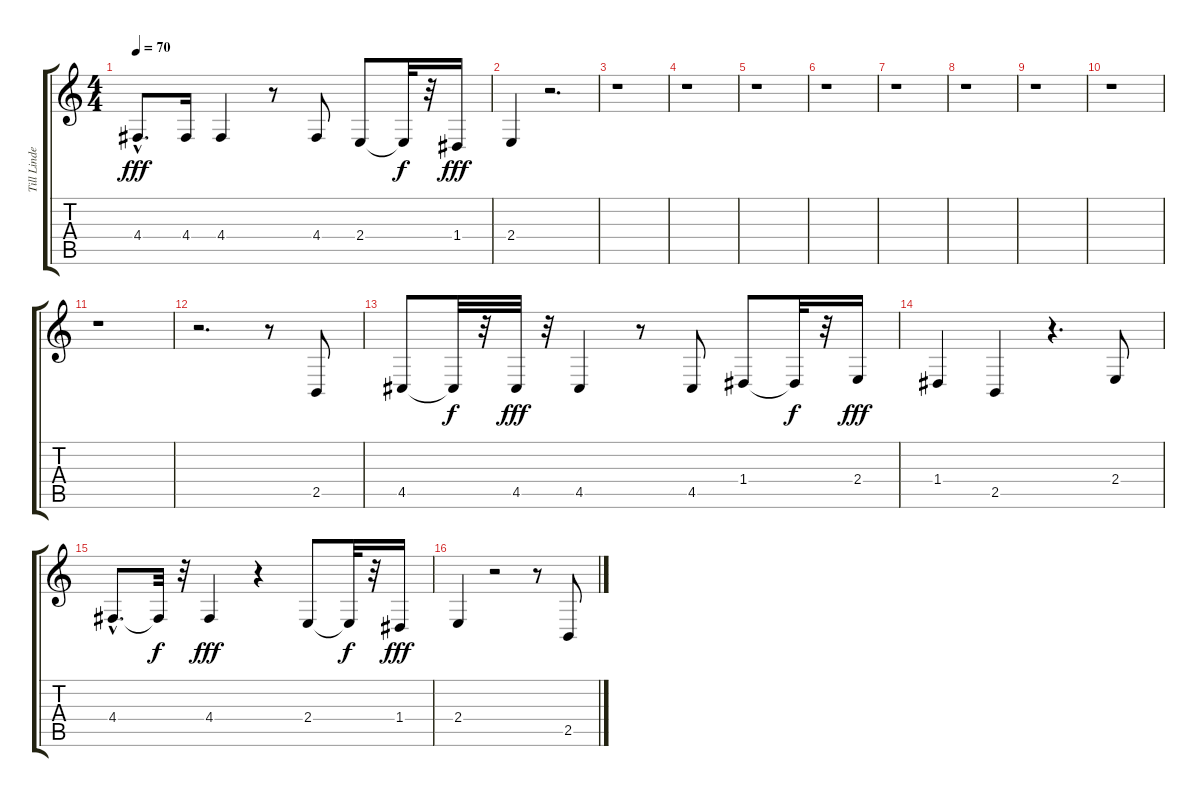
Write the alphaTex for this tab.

\track ("Till Lindemann" "Till Linde") {instrument fiddle}
\staff {score tabs}
\tuning (E4 B3 G3 D3 A2 E2) {hide}
\ts (4 4)
\tempo 70
\clef g2
\ks c
4.4{hac}.8{d dy fff} 4.4.16 4.4.4 r.8 4.4.8 2.4.8 2.4{t}.32{dy f} r.32 1.4.16{dy fff} |
2.4.4 r.2{d} |
r.1 |
r.1 |
r.1 |
r.1 |
r.1 |
r.1 |
r.1 |
r.1 |
r.1 |
r.2{d} r.8 2.5.8 |
4.5.8 4.5{t}.32{dy f} r.32 4.5.32{dy fff} r.32 4.5.4 r.8 4.5.8 1.4.8 1.4{t}.32{dy f} r.32 2.4.16{dy fff} |
1.4.4 2.5.4 r.4{d} 2.4.8 |
4.4{hac}.8{d} 4.4{t}.32{dy f} r.32 4.4.4{dy fff} r.4 2.4.8 2.4{t}.32{dy f} r.32 1.4.16{dy fff} |
2.4.4 r.2 r.8 2.5.8
